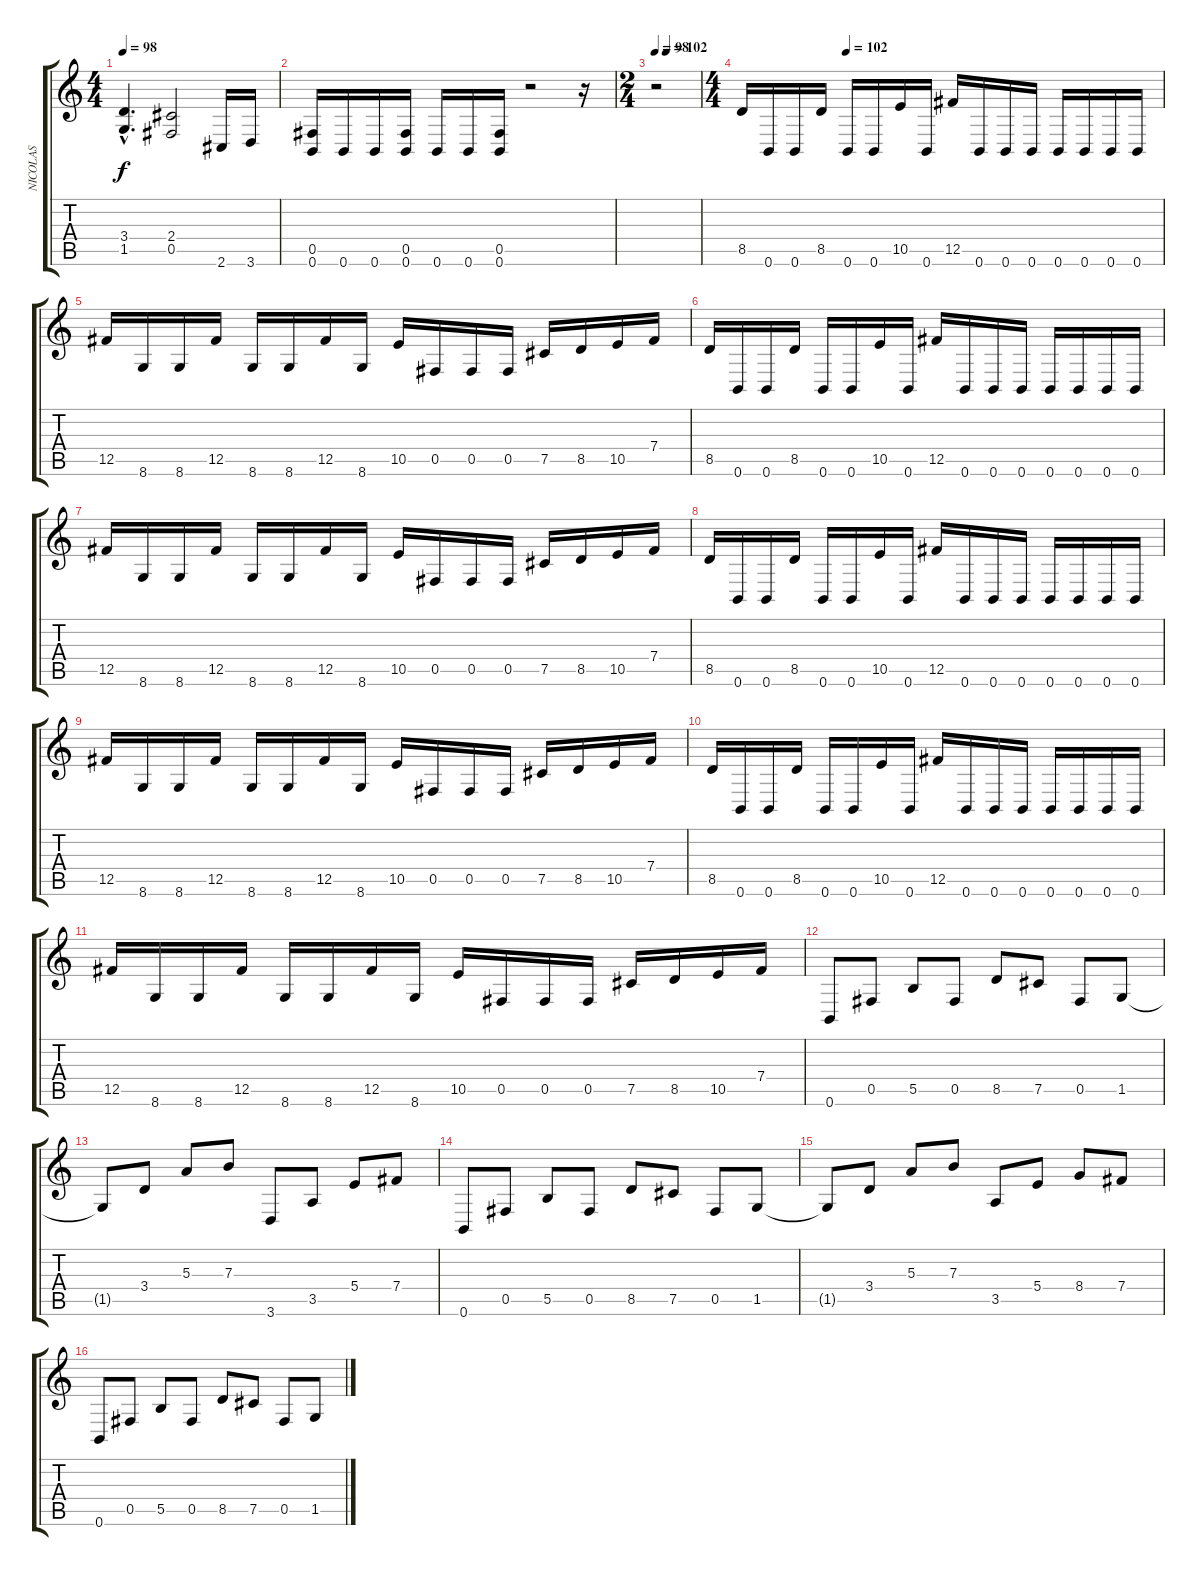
\track ("NICOLAS" "NICOLAS") {instrument overdrivenguitar}
\staff {score tabs}
\tuning (Db4 Ab3 E3 B2 Gb2 B1) {hide}
\ts (4 4)
\tempo 98
\clef g2
\ks c
(3.4{hac} 1.5{hac}).4{d dy f} (2.4 0.5).2 2.6.16 3.6.16 |
(0.5 0.6).16 0.6.16 0.6.16 (0.5 0.6).16 0.6.16 0.6.16 (0.5 0.6).16 r.2 r.16 |
\ts (2 4)
\tempo 98
\tempo (102 0.25)
r.2 |
\ts (4 4)
\tempo (102 0.25)
8.5.16 0.6.16 0.6.16 8.5.16 0.6.16 0.6.16 10.5.16 0.6.16 12.5.16 0.6.16 0.6.16 0.6.16 0.6.16 0.6.16 0.6.16 0.6.16 |
12.5.16 8.6.16 8.6.16 12.5.16 8.6.16 8.6.16 12.5.16 8.6.16 10.5.16 0.5.16 0.5.16 0.5.16 7.5.16 8.5.16 10.5.16 7.4.16 |
8.5.16 0.6.16 0.6.16 8.5.16 0.6.16 0.6.16 10.5.16 0.6.16 12.5.16 0.6.16 0.6.16 0.6.16 0.6.16 0.6.16 0.6.16 0.6.16 |
12.5.16 8.6.16 8.6.16 12.5.16 8.6.16 8.6.16 12.5.16 8.6.16 10.5.16 0.5.16 0.5.16 0.5.16 7.5.16 8.5.16 10.5.16 7.4.16 |
8.5.16 0.6.16 0.6.16 8.5.16 0.6.16 0.6.16 10.5.16 0.6.16 12.5.16 0.6.16 0.6.16 0.6.16 0.6.16 0.6.16 0.6.16 0.6.16 |
12.5.16 8.6.16 8.6.16 12.5.16 8.6.16 8.6.16 12.5.16 8.6.16 10.5.16 0.5.16 0.5.16 0.5.16 7.5.16 8.5.16 10.5.16 7.4.16 |
8.5.16 0.6.16 0.6.16 8.5.16 0.6.16 0.6.16 10.5.16 0.6.16 12.5.16 0.6.16 0.6.16 0.6.16 0.6.16 0.6.16 0.6.16 0.6.16 |
12.5.16 8.6.16 8.6.16 12.5.16 8.6.16 8.6.16 12.5.16 8.6.16 10.5.16 0.5.16 0.5.16 0.5.16 7.5.16 8.5.16 10.5.16 7.4.16 |
0.6.8 0.5.8 5.5.8 0.5.8 8.5.8 7.5.8 0.5.8 1.5.8 |
1.5{t}.8 3.4.8 5.3.8 7.3.8 3.6.8 3.5.8 5.4.8 7.4.8 |
0.6.8 0.5.8 5.5.8 0.5.8 8.5.8 7.5.8 0.5.8 1.5.8 |
1.5{t}.8 3.4.8 5.3.8 7.3.8 3.5.8 5.4.8 8.4.8 7.4.8 |
0.6.8 0.5.8 5.5.8 0.5.8 8.5.8 7.5.8 0.5.8 1.5.8
